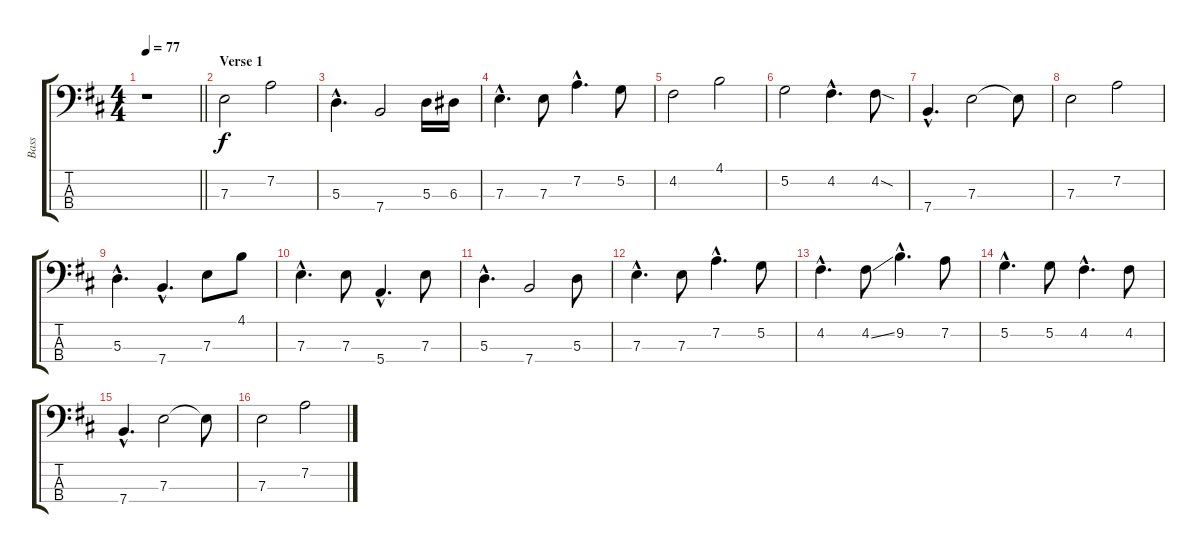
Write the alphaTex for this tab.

\track ("Bass" "Bass") {instrument electricbassfinger}
\staff {score tabs}
\tuning (G2 D2 A1 E1) {hide}
\ts (4 4)
\tempo 77
\clef f4
\barLineRight lightlight
\ks d
r.1{dy f instrument electricbassfinger} |
\section ("" "Verse 1")
7.3.2 7.2.2 |
5.3{hac}.4{d} 7.4.2 5.3.16 6.3.16 |
7.3{hac}.4{d} 7.3.8 7.2{hac}.4{d} 5.2.8 |
4.2.2 4.1.2 |
5.2.2 4.2{hac}.4{d} 4.2{sod}.8 |
7.4{hac}.4{d} 7.3.2 7.3{t}.8 |
7.3.2 7.2.2 |
5.3{hac}.4{d} 7.4{hac}.4{d} 7.3.8 4.1.8 |
7.3{hac}.4{d} 7.3.8 5.4{hac}.4{d} 7.3.8 |
5.3{hac}.4{d} 7.4.2 5.3.8 |
7.3{hac}.4{d} 7.3.8 7.2{hac}.4{d} 5.2.8 |
4.2{hac}.4{d} 4.2{ss}.8 9.2{hac}.4{d} 7.2.8 |
5.2{hac}.4{d} 5.2.8 4.2{hac}.4{d} 4.2.8 |
7.4{hac}.4{d} 7.3.2 7.3{t}.8 |
7.3.2 7.2.2
